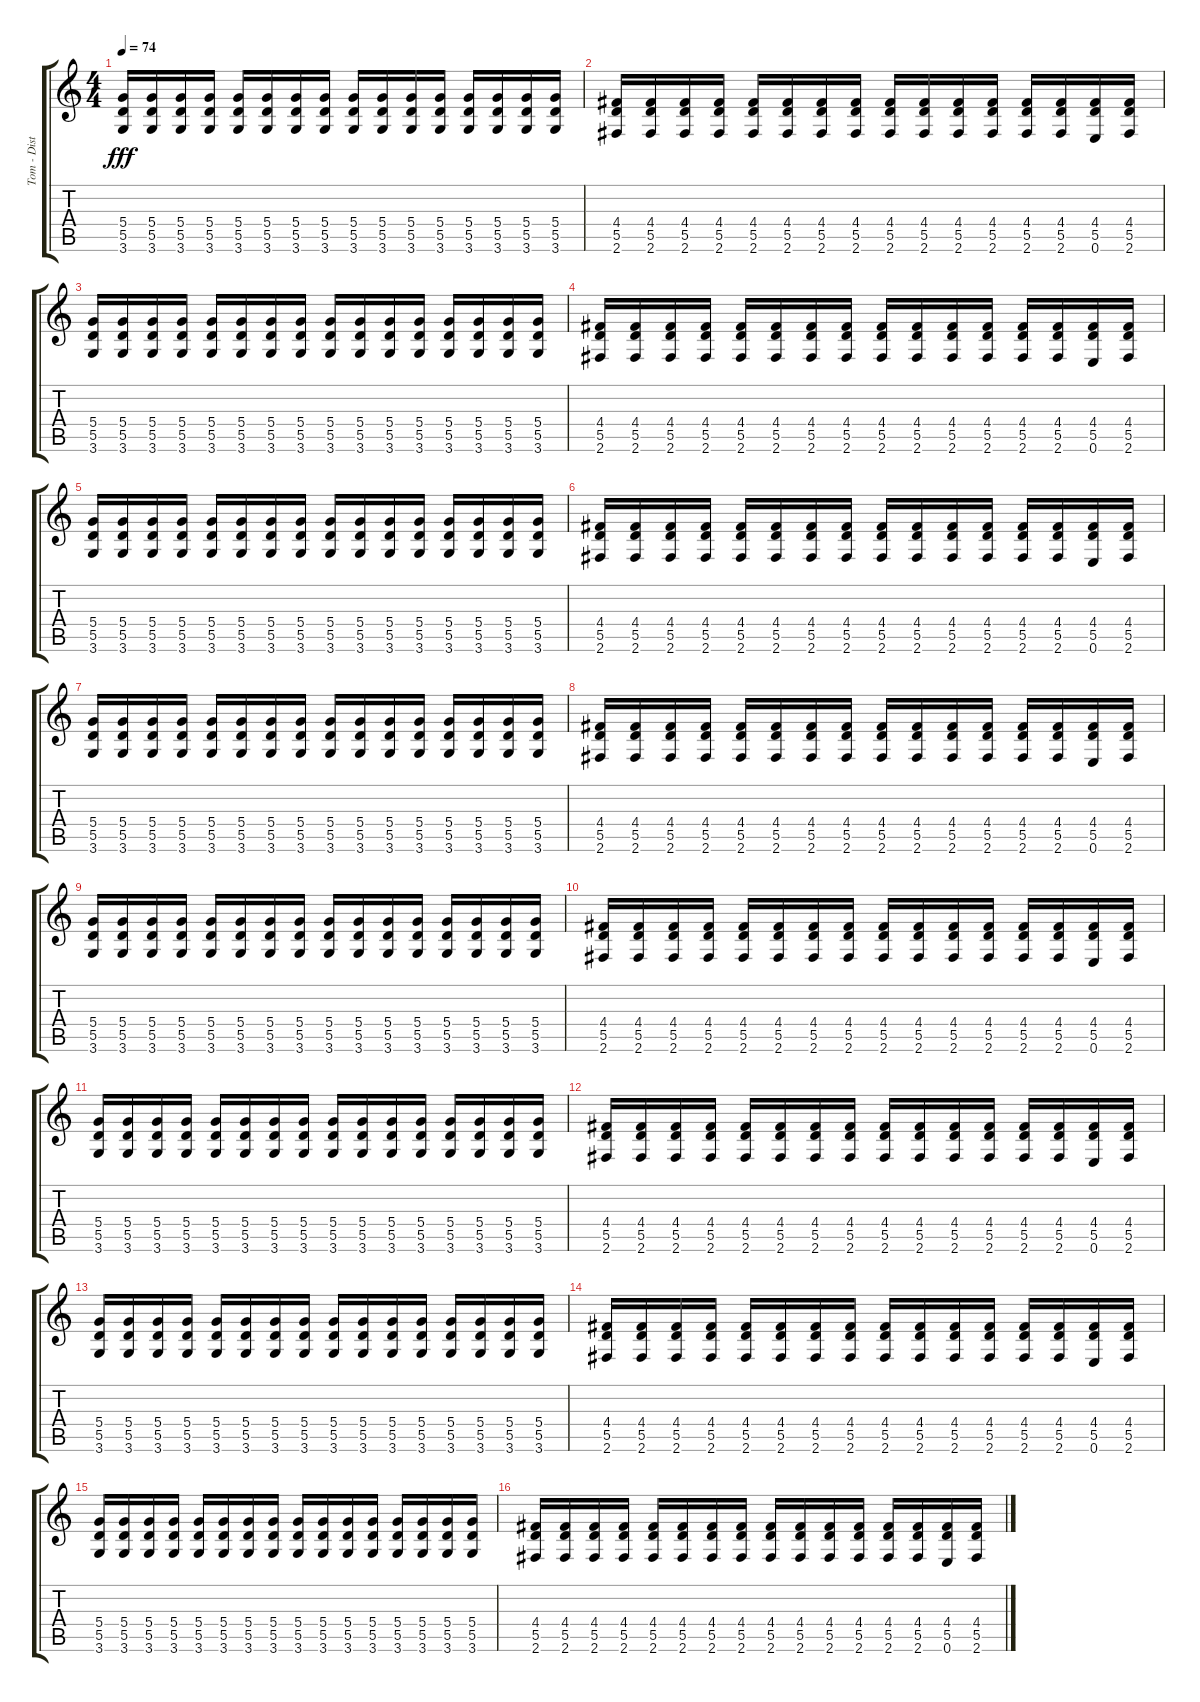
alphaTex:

\track ("Tom - Dist" "Tom - Dist") {instrument distortionguitar}
\staff {score tabs}
\tuning (E4 B3 G3 D3 A2 E2) {hide}
\ts (4 4)
\tempo 74
\clef g2
\ks c
(5.4 5.5 3.6).16{dy fff volume 16 balance 16 instrument distortionguitar} (5.4 5.5 3.6).16 (5.4 5.5 3.6).16 (5.4 5.5 3.6).16 (5.4 5.5 3.6).16 (5.4 5.5 3.6).16 (5.4 5.5 3.6).16 (5.4 5.5 3.6).16 (5.4 5.5 3.6).16 (5.4 5.5 3.6).16 (5.4 5.5 3.6).16 (5.4 5.5 3.6).16 (5.4 5.5 3.6).16 (5.4 5.5 3.6).16 (5.4 5.5 3.6).16 (5.4 5.5 3.6).16 |
(4.4 5.5 2.6).16 (4.4 5.5 2.6).16 (4.4 5.5 2.6).16 (4.4 5.5 2.6).16 (4.4 5.5 2.6).16 (4.4 5.5 2.6).16 (4.4 5.5 2.6).16 (4.4 5.5 2.6).16 (4.4 5.5 2.6).16 (4.4 5.5 2.6).16 (4.4 5.5 2.6).16 (4.4 5.5 2.6).16 (4.4 5.5 2.6).16 (4.4 5.5 2.6).16 (4.4 5.5 0.6).16 (4.4 5.5 2.6).16 |
(5.4 5.5 3.6).16 (5.4 5.5 3.6).16 (5.4 5.5 3.6).16 (5.4 5.5 3.6).16 (5.4 5.5 3.6).16 (5.4 5.5 3.6).16 (5.4 5.5 3.6).16 (5.4 5.5 3.6).16 (5.4 5.5 3.6).16 (5.4 5.5 3.6).16 (5.4 5.5 3.6).16 (5.4 5.5 3.6).16 (5.4 5.5 3.6).16 (5.4 5.5 3.6).16 (5.4 5.5 3.6).16 (5.4 5.5 3.6).16 |
(4.4 5.5 2.6).16 (4.4 5.5 2.6).16 (4.4 5.5 2.6).16 (4.4 5.5 2.6).16 (4.4 5.5 2.6).16 (4.4 5.5 2.6).16 (4.4 5.5 2.6).16 (4.4 5.5 2.6).16 (4.4 5.5 2.6).16 (4.4 5.5 2.6).16 (4.4 5.5 2.6).16 (4.4 5.5 2.6).16 (4.4 5.5 2.6).16 (4.4 5.5 2.6).16 (4.4 5.5 0.6).16 (4.4 5.5 2.6).16 |
(5.4 5.5 3.6).16 (5.4 5.5 3.6).16 (5.4 5.5 3.6).16 (5.4 5.5 3.6).16 (5.4 5.5 3.6).16 (5.4 5.5 3.6).16 (5.4 5.5 3.6).16 (5.4 5.5 3.6).16 (5.4 5.5 3.6).16 (5.4 5.5 3.6).16 (5.4 5.5 3.6).16 (5.4 5.5 3.6).16 (5.4 5.5 3.6).16 (5.4 5.5 3.6).16 (5.4 5.5 3.6).16 (5.4 5.5 3.6).16 |
(4.4 5.5 2.6).16 (4.4 5.5 2.6).16 (4.4 5.5 2.6).16 (4.4 5.5 2.6).16 (4.4 5.5 2.6).16 (4.4 5.5 2.6).16 (4.4 5.5 2.6).16 (4.4 5.5 2.6).16 (4.4 5.5 2.6).16 (4.4 5.5 2.6).16 (4.4 5.5 2.6).16 (4.4 5.5 2.6).16 (4.4 5.5 2.6).16 (4.4 5.5 2.6).16 (4.4 5.5 0.6).16 (4.4 5.5 2.6).16 |
(5.4 5.5 3.6).16 (5.4 5.5 3.6).16 (5.4 5.5 3.6).16 (5.4 5.5 3.6).16 (5.4 5.5 3.6).16 (5.4 5.5 3.6).16 (5.4 5.5 3.6).16 (5.4 5.5 3.6).16 (5.4 5.5 3.6).16 (5.4 5.5 3.6).16 (5.4 5.5 3.6).16 (5.4 5.5 3.6).16 (5.4 5.5 3.6).16 (5.4 5.5 3.6).16 (5.4 5.5 3.6).16 (5.4 5.5 3.6).16 |
(4.4 5.5 2.6).16 (4.4 5.5 2.6).16 (4.4 5.5 2.6).16 (4.4 5.5 2.6).16 (4.4 5.5 2.6).16 (4.4 5.5 2.6).16 (4.4 5.5 2.6).16 (4.4 5.5 2.6).16 (4.4 5.5 2.6).16 (4.4 5.5 2.6).16 (4.4 5.5 2.6).16 (4.4 5.5 2.6).16 (4.4 5.5 2.6).16 (4.4 5.5 2.6).16 (4.4 5.5 0.6).16 (4.4 5.5 2.6).16 |
(5.4 5.5 3.6).16 (5.4 5.5 3.6).16 (5.4 5.5 3.6).16 (5.4 5.5 3.6).16 (5.4 5.5 3.6).16 (5.4 5.5 3.6).16 (5.4 5.5 3.6).16 (5.4 5.5 3.6).16 (5.4 5.5 3.6).16 (5.4 5.5 3.6).16 (5.4 5.5 3.6).16 (5.4 5.5 3.6).16 (5.4 5.5 3.6).16 (5.4 5.5 3.6).16 (5.4 5.5 3.6).16 (5.4 5.5 3.6).16 |
(4.4 5.5 2.6).16 (4.4 5.5 2.6).16 (4.4 5.5 2.6).16 (4.4 5.5 2.6).16 (4.4 5.5 2.6).16 (4.4 5.5 2.6).16 (4.4 5.5 2.6).16 (4.4 5.5 2.6).16 (4.4 5.5 2.6).16 (4.4 5.5 2.6).16 (4.4 5.5 2.6).16 (4.4 5.5 2.6).16 (4.4 5.5 2.6).16 (4.4 5.5 2.6).16 (4.4 5.5 0.6).16 (4.4 5.5 2.6).16 |
(5.4 5.5 3.6).16 (5.4 5.5 3.6).16 (5.4 5.5 3.6).16 (5.4 5.5 3.6).16 (5.4 5.5 3.6).16 (5.4 5.5 3.6).16 (5.4 5.5 3.6).16 (5.4 5.5 3.6).16 (5.4 5.5 3.6).16 (5.4 5.5 3.6).16 (5.4 5.5 3.6).16 (5.4 5.5 3.6).16 (5.4 5.5 3.6).16 (5.4 5.5 3.6).16 (5.4 5.5 3.6).16 (5.4 5.5 3.6).16 |
(4.4 5.5 2.6).16{balance 8} (4.4 5.5 2.6).16 (4.4 5.5 2.6).16 (4.4 5.5 2.6).16 (4.4 5.5 2.6).16 (4.4 5.5 2.6).16 (4.4 5.5 2.6).16 (4.4 5.5 2.6).16 (4.4 5.5 2.6).16 (4.4 5.5 2.6).16 (4.4 5.5 2.6).16 (4.4 5.5 2.6).16 (4.4 5.5 2.6).16 (4.4 5.5 2.6).16 (4.4 5.5 0.6).16 (4.4 5.5 2.6).16 |
(5.4 5.5 3.6).16 (5.4 5.5 3.6).16 (5.4 5.5 3.6).16 (5.4 5.5 3.6).16 (5.4 5.5 3.6).16 (5.4 5.5 3.6).16 (5.4 5.5 3.6).16 (5.4 5.5 3.6).16 (5.4 5.5 3.6).16 (5.4 5.5 3.6).16 (5.4 5.5 3.6).16 (5.4 5.5 3.6).16 (5.4 5.5 3.6).16 (5.4 5.5 3.6).16 (5.4 5.5 3.6).16 (5.4 5.5 3.6).16 |
(4.4 5.5 2.6).16 (4.4 5.5 2.6).16 (4.4 5.5 2.6).16 (4.4 5.5 2.6).16 (4.4 5.5 2.6).16 (4.4 5.5 2.6).16 (4.4 5.5 2.6).16 (4.4 5.5 2.6).16 (4.4 5.5 2.6).16 (4.4 5.5 2.6).16 (4.4 5.5 2.6).16 (4.4 5.5 2.6).16 (4.4 5.5 2.6).16 (4.4 5.5 2.6).16 (4.4 5.5 0.6).16 (4.4 5.5 2.6).16 |
(5.4 5.5 3.6).16 (5.4 5.5 3.6).16 (5.4 5.5 3.6).16 (5.4 5.5 3.6).16 (5.4 5.5 3.6).16 (5.4 5.5 3.6).16 (5.4 5.5 3.6).16 (5.4 5.5 3.6).16 (5.4 5.5 3.6).16 (5.4 5.5 3.6).16 (5.4 5.5 3.6).16 (5.4 5.5 3.6).16 (5.4 5.5 3.6).16 (5.4 5.5 3.6).16 (5.4 5.5 3.6).16 (5.4 5.5 3.6).16 |
(4.4 5.5 2.6).16 (4.4 5.5 2.6).16 (4.4 5.5 2.6).16 (4.4 5.5 2.6).16 (4.4 5.5 2.6).16 (4.4 5.5 2.6).16 (4.4 5.5 2.6).16 (4.4 5.5 2.6).16 (4.4 5.5 2.6).16 (4.4 5.5 2.6).16 (4.4 5.5 2.6).16 (4.4 5.5 2.6).16 (4.4 5.5 2.6).16 (4.4 5.5 2.6).16 (4.4 5.5 0.6).16 (4.4 5.5 2.6).16
